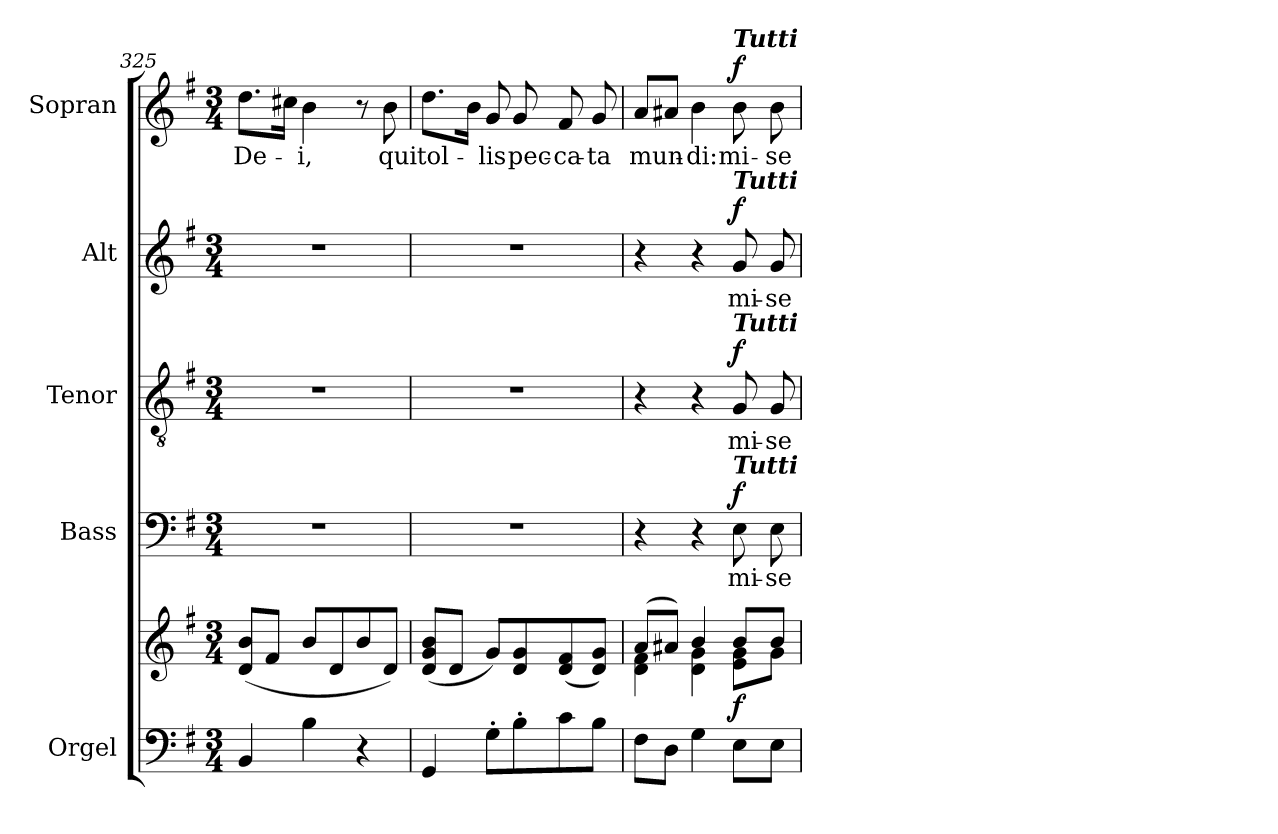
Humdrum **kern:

**kern	**kern	**dynam	**kern	**text	**dynam	**kern	**text	**dynam	**kern	**text	**dynam	**kern	**text	**dynam
*part5	*part5	*part5	*part4	*part4	*part4	*part3	*part3	*part3	*part2	*part2	*part2	*part1	*part1	*part1
*staff6	*staff5	*staff5/6	*staff4	*staff4	*staff4	*staff3	*staff3	*staff3	*staff2	*staff2	*staff2	*staff1	*staff1	*staff1
*I"Orgel	*	*	*I"Bass	*	*	*I"Tenor	*	*	*I"Alt	*	*	*I"Sopran	*	*
*I'Org.	*	*	*I'B.	*	*	*I'T.	*	*	*I'A.	*	*	*I'S.	*	*
!!LO:PB:g=z
*clefF4	*clefG2	*	*clefF4	*	*	*clefGv2	*	*	*clefG2	*	*	*clefG2	*	*
*k[f#]	*k[f#]	*	*k[f#]	*	*	*k[f#]	*	*	*k[f#]	*	*	*k[f#]	*	*
*G:	*G:	*	*G:	*	*	*G:	*	*	*G:	*	*	*G:	*	*
*M3/4	*M3/4	*	*M3/4	*	*	*M3/4	*	*	*M3/4	*	*	*M3/4	*	*
=325	=325	=325	=325	=325	=325	=325	=325	=325	=325	=325	=325	=325	=325	=325
!	!	!	!	!	!	!	!	!	!	!	!	!	!LO:LY:b	!
4BB/	(>8d/ 8b/L	.	2.r	.	.	2.r	.	.	2.r	.	.	8.dd\L	De-	.
.	8f#/J	.	.	.	.	.	.	.	.	.	.	.	.	.
.	.	.	.	.	.	.	.	.	.	.	.	16cc#X\Jk	.	.
!	!	!	!	!	!	!	!	!	!	!	!	!	!LO:LY:b	!
4B\	8b/L	.	.	.	.	.	.	.	.	.	.	4b\	-i,	.
.	8d/	.	.	.	.	.	.	.	.	.	.	.	.	.
4r	8b/	.	.	.	.	.	.	.	.	.	.	8r	.	.
!	!	!	!	!	!	!	!	!	!	!	!	!	!LO:LY:b	!
.	8d/J)	.	.	.	.	.	.	.	.	.	.	8b\	qui	.
=326	=326	=326	=326	=326	=326	=326	=326	=326	=326	=326	=326	=326	=326	=326
!	!	!	!	!	!	!	!	!	!	!	!	!	!LO:LY:b	!
4GG/	(<8d/ 8g/ 8b/L	.	2.r	.	.	2.r	.	.	2.r	.	.	8.dd\L	tol-	.
.	8d/J	.	.	.	.	.	.	.	.	.	.	.	.	.
.	.	.	.	.	.	.	.	.	.	.	.	16b\Jk	.	.
!	!	!	!	!	!	!	!	!	!	!	!	!	!LO:LY:b	!
8G'>\L	8g/L)	.	.	.	.	.	.	.	.	.	.	8g/	-lis	.
!	!	!	!	!	!	!	!	!	!	!	!	!	!LO:LY:b	!
8B'>\	8d/ 8g/	.	.	.	.	.	.	.	.	.	.	8g/	pec-	.
!	!	!	!	!	!	!	!	!	!	!	!	!	!LO:LY:b	!
8c\	(>8d/ 8f#/	.	.	.	.	.	.	.	.	.	.	8f#/	-ca-	.
!	!	!	!	!	!	!	!	!	!	!	!	!	!LO:LY:b	!
8B\J	8d/ 8g/J)	.	.	.	.	.	.	.	.	.	.	8g/	-ta	.
=327	=327	=327	=327	=327	=327	=327	=327	=327	=327	=327	=327	=327	=327	=327
*	*^	*	*	*	*	*	*	*	*	*	*	*	*	*
!	!	!	!	!	!	!	!	!	!	!	!	!	!	!LO:LY:b	!
8F#\L	(>8a/L	4d\ 4f#\	.	4r	.	.	4r	.	.	4r	.	.	8a/L	mun-	.
8D\J	8a#X/J)	.	.	.	.	.	.	.	.	.	.	.	8a#X/J	.	.
!	!	!	!	!	!	!	!	!	!	!	!	!	!	!LO:LY:b	!
4G\	4b/	4d\ 4g\	.	4r	.	.	4r	.	.	4r	.	.	4b\	-di:	.
!	!	!	!	!	!	!	!	!	!	!	!	!	!LO:TX:a:Bi:t=Tutti	!	!
!	!	!	!	!	!	!	!	!	!	!LO:TX:a:Bi:t=Tutti	!	!	!	!	!
!	!	!	!	!	!	!	!LO:TX:a:Bi:t=Tutti	!	!	!	!	!	!	!	!
!	!	!	!	!LO:TX:a:Bi:t=Tutti	!	!	!	!	!	!	!	!	!	!	!
!	!	!	!LO:DY:b	!	!LO:LY:b	!LO:DY:a	!	!LO:LY:b	!LO:DY:a	!	!LO:LY:b	!LO:DY:a	!	!LO:LY:b	!LO:DY:a
8E\L	8b/L	8e\ 8g\L	f	8E\	mi-	f	8G/	mi-	f	8g/	mi-	f	8b\	mi-	f
!	!	!	!	!	!LO:LY:b	!	!	!LO:LY:b	!	!	!LO:LY:b	!	!	!LO:LY:b	!
8E\J	8b/J	8g\J	.	8E\	-se-	.	8G/	-se-	.	8g/	-se-	.	8b\	-se-	.
*	*v	*v	*	*	*	*	*	*	*	*	*	*	*	*	*
=	=	=	=	=	=	=	=	=	=	=	=	=	=	=
*-	*-	*-	*-	*-	*-	*-	*-	*-	*-	*-	*-	*-	*-	*-
